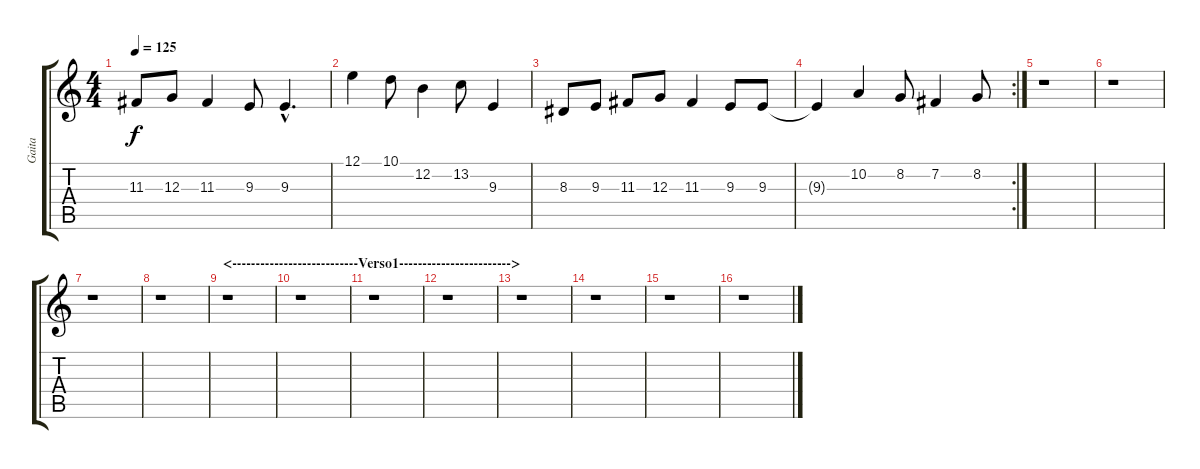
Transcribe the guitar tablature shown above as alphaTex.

\track ("Gaita" "Gaita") {instrument sitar}
\staff {score tabs}
\tuning (E4 B3 G3 D3 A2 E2) {hide}
\ts (4 4)
\tempo 125
\clef g2
\ks c
11.3.8{dy f} 12.3.8 11.3.4 9.3.8 9.3{hac}.4{d} |
12.1.4 10.1.8 12.2.4 13.2.8 9.3.4 |
8.3.8 9.3.8 11.3.8 12.3.8 11.3.4 9.3.8 9.3.8 |
\rc 2
9.3{t}.4 10.2.4 8.2.8 7.2.4 8.2.8 |
r.1 |
r.1 |
r.1 |
r.1 |
\section ("" "<---------------------------Verso1------------------------>")
r.1 |
r.1 |
r.1 |
r.1 |
r.1 |
r.1 |
r.1 |
r.1
